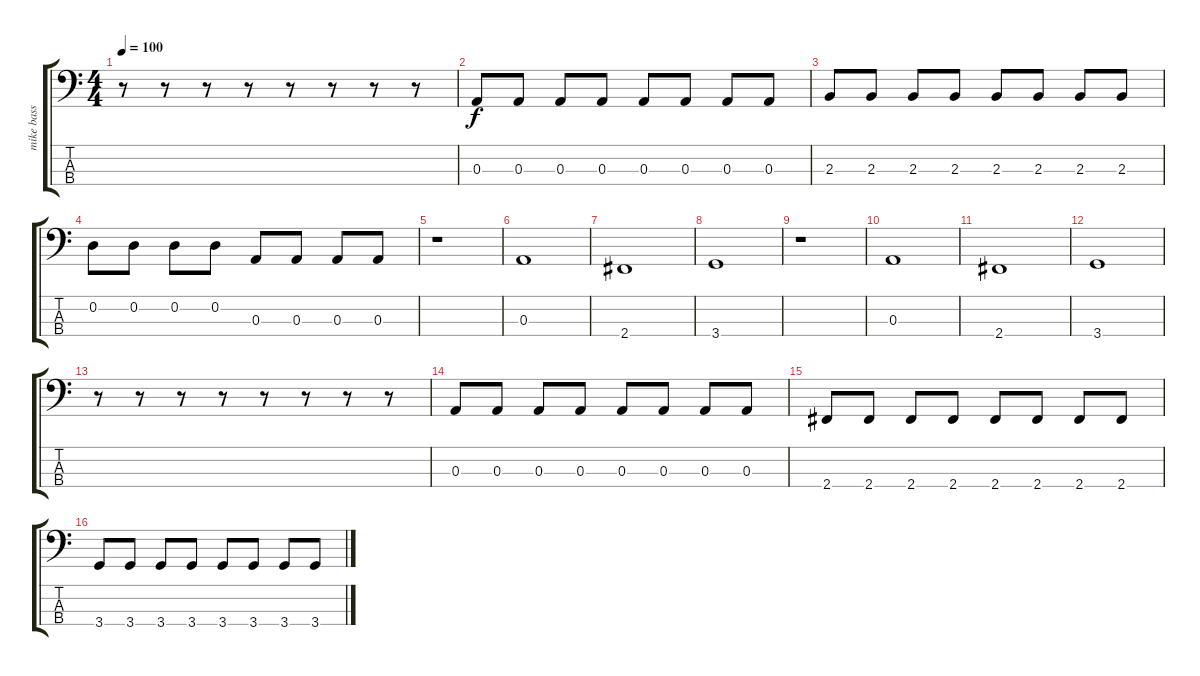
\track ("mike bass" "mike bass") {instrument electricbassfinger}
\staff {score tabs}
\tuning (G2 D2 A1 E1) {hide}
\ts (4 4)
\tempo 100
\clef f4
\ks c
r.8{dy f} r.8 r.8 r.8 r.8 r.8 r.8 r.8 |
0.3.8 0.3.8 0.3.8 0.3.8 0.3.8 0.3.8 0.3.8 0.3.8 |
2.3.8 2.3.8 2.3.8 2.3.8 2.3.8 2.3.8 2.3.8 2.3.8 |
0.2.8 0.2.8 0.2.8 0.2.8 0.3.8 0.3.8 0.3.8 0.3.8 |
r.1 |
0.3.1 |
2.4.1 |
3.4.1 |
r.1 |
0.3.1 |
2.4.1 |
3.4.1 |
r.8 r.8 r.8 r.8 r.8 r.8 r.8 r.8 |
0.3.8 0.3.8 0.3.8 0.3.8 0.3.8 0.3.8 0.3.8 0.3.8 |
2.4.8 2.4.8 2.4.8 2.4.8 2.4.8 2.4.8 2.4.8 2.4.8 |
3.4.8 3.4.8 3.4.8 3.4.8 3.4.8 3.4.8 3.4.8 3.4.8
